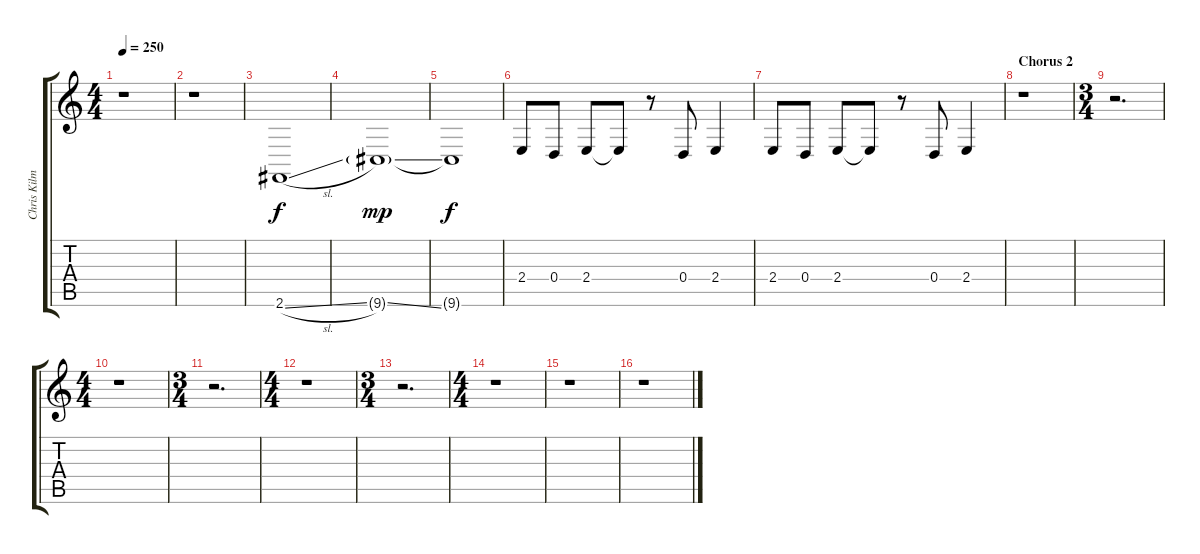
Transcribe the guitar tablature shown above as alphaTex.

\track ("Chris Kilmore" "Chris Kilm") {instrument applause}
\staff {score tabs}
\tuning (E4 B3 G3 D3 A2 E2) {hide}
\ts (4 4)
\tempo 250
\clef g2
\ks c
r.1{dy mp} |
r.1 |
2.6{sl}.1{dy f} |
9.6{ss g}.1{dy mp} |
9.6{t}.1{dy f} |
2.4.8{instrument lead1square} 0.4.8 2.4.8 2.4{t}.8 r.8 0.4.8 2.4.4 |
2.4.8 0.4.8 2.4.8 2.4{t}.8 r.8 0.4.8 2.4.4 |
\section ("" "Chorus 2")
r.1{instrument applause} |
\ts (3 4)
r.2{d} |
\ts (4 4)
r.1 |
\ts (3 4)
r.2{d} |
\ts (4 4)
r.1 |
\ts (3 4)
r.2{d} |
\ts (4 4)
r.1 |
r.1 |
r.1
